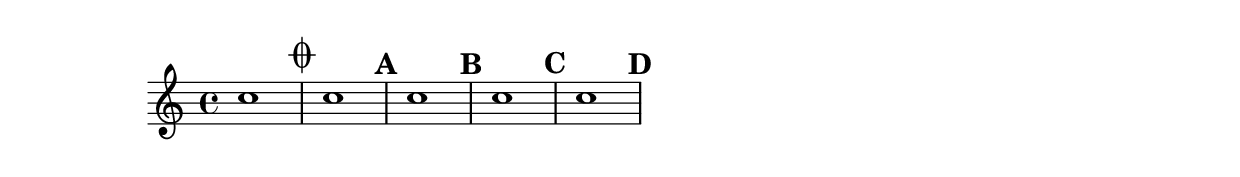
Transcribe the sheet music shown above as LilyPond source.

\header { texidoc= "

Marks can be printed as numbers.  
By setting @code{markFormatter} we may choose a different style of mark printing. Also, marks can be specified manually, with a markup argument." 
	  
      }

\version "2.7.39"

\paper { ragged-right = ##t } 

\relative c''{
  \set Score.markFormatter = #format-mark-numbers 
  c1 | \mark \markup { \musicglyph #"scripts.coda" }
  c1 | \mark \default
  c1 | \mark \default
  \set Score.markFormatter
  = #(lambda (mark  context)
      (make-box-markup (format-mark-numbers mark context)))
  c1 | \mark \default
  \set Score.markFormatter
  = #(lambda (mark  context)
      (make-circle-markup (format-mark-numbers mark context)))
  c1 | \mark \default
}

